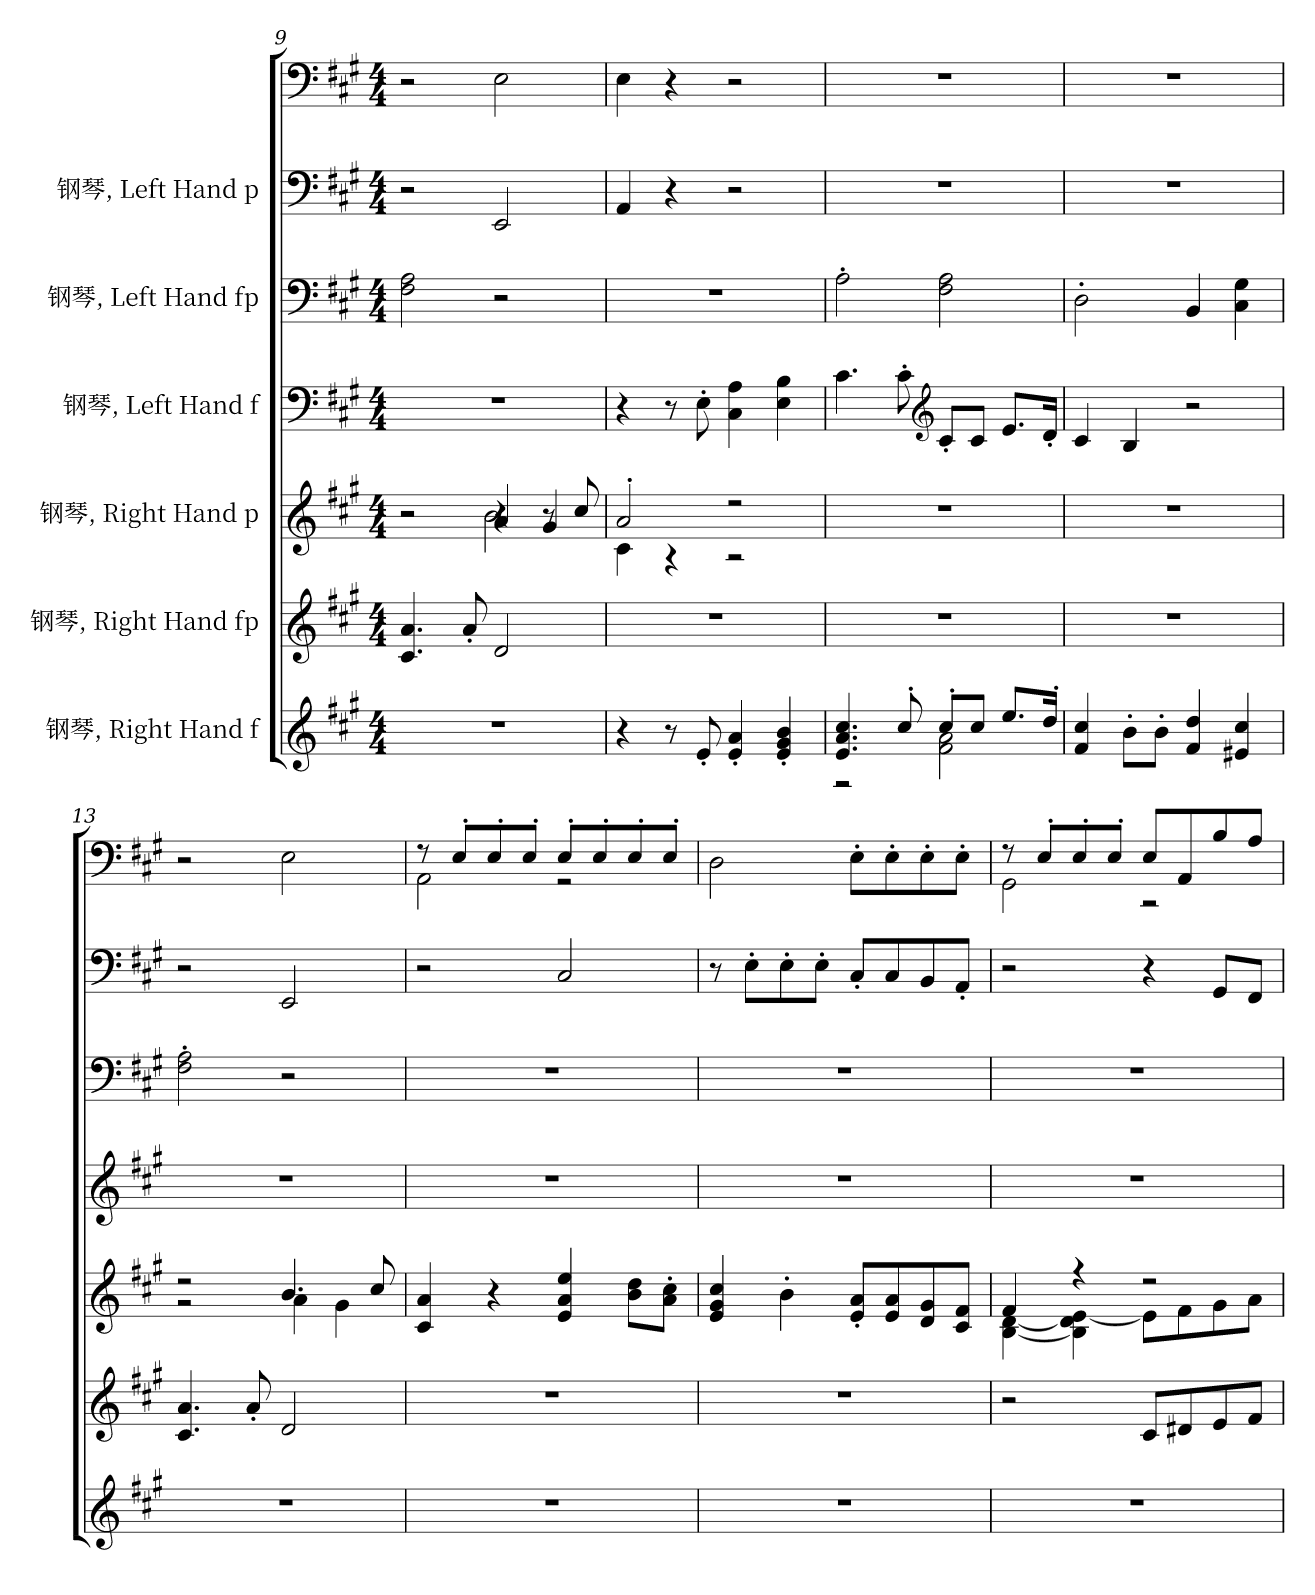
**kern	**kern	**kern	**kern	**kern	**kern	**kern
*part6	*part5	*part4	*part3	*part2	*part1	*part1
*staff7	*staff6	*staff5	*staff4	*staff3	*staff2	*staff1
*I"钢琴, Right Hand f	*I"钢琴, Right Hand fp	*I"钢琴, Right Hand p	*I"钢琴, Left Hand f	*I"钢琴, Left Hand fp	*I"钢琴, Left Hand p	*
*clefG2	*clefG2	*clefG2	*clefF4	*clefF4	*clefF4	*clefF4
*k[f#c#g#]	*k[f#c#g#]	*k[f#c#g#]	*k[f#c#g#]	*k[f#c#g#]	*k[f#c#g#]	*k[f#c#g#]
*M4/4	*M4/4	*M4/4	*M4/4	*M4/4	*M4/4	*M4/4
=9	=9	=9	=9	=9	=9	=9
*	*	*^	*	*	*	*
*	*	*	*^	*	*	*	*
1r	4.c#/ 4.a/	2r	2r	2r	1r	2F#\ 2A\	2r	2r
.	8a'/	.	.	.	.	.	.	.
.	2d/	4a/	2b\	4r	.	2r	2EE/	2E\
.	.	8r	.	4g#/	.	.	.	.
.	.	8cc#/	.	.	.	.	.	.
*	*	*	*v	*v	*	*	*	*
=10	=10	=10	=10	=10	=10	=10	=10
4r	1r	2a'/	4c#\	4r	1r	4AA/	4E\
8r	.	.	4r	8r	.	4r	4r
8e'/	.	.	.	8E'\	.	.	.
4e/' 4a/'	.	2r	2r	4C#\ 4A\	.	2r	2r
4e/' 4g#/' 4b/'	.	.	.	4E\ 4B\	.	.	.
*	*	*v	*v	*	*	*	*
!!LO:PB:g=z
=11	=11	=11	=11	=11	=11	=11
*^	*	*	*	*	*	*
4.e/ 4.a/ 4.cc#/	2r	1r	1r	4.c#\	2A'\	1r	1r
8cc#'/	.	.	.	8c#'\	.	.	.
*	*	*	*	*clefG2	*	*	*
8cc#'/L	2f#\ 2a\	.	.	8c#'/L	2F#\ 2A\	.	.
8cc#/J	.	.	.	8c#/J	.	.	.
8.ee/L	.	.	.	8.e/L	.	.	.
16dd'/Jk	.	.	.	16d'/Jk	.	.	.
*v	*v	*	*	*	*	*	*
=12	=12	=12	=12	=12	=12	=12
4f#/ 4cc#/	1r	1r	4c#/	2D'\	1r	1r
8b'\L	.	.	4B/	.	.	.
8b'\J	.	.	.	.	.	.
4f#/ 4dd/	.	.	2r	4BB/	.	.
4e#X/ 4cc#/	.	.	.	4C#\ 4G#\	.	.
=13	=13	=13	=13	=13	=13	=13
*	*	*^	*	*	*	*
1r	4.c#/ 4.a/	2r	2r	1r	2F#\' 2A\'	2r	2r
.	8a'/	.	.	.	.	.	.
.	2d/	4.b/	4a\	.	2r	2EE/	2E\
.	.	.	4g#\	.	.	.	.
.	.	8cc#/	.	.	.	.	.
*	*	*v	*v	*	*	*	*
=14	=14	=14	=14	=14	=14	=14
*	*	*	*	*	*	*^
1r	1r	4c#/ 4a/	1r	1r	2r	8r	2AA\
.	.	.	.	.	.	8E'/L	.
.	.	4r	.	.	.	8E'/	.
.	.	.	.	.	.	8E'/J	.
.	.	4e/ 4a/ 4ee/	.	.	2C#/	8E'/L	2r
.	.	.	.	.	.	8E'/	.
.	.	8b\ 8dd\L	.	.	.	8E'/	.
.	.	8a\' 8cc#\'J	.	.	.	8E'/J	.
*	*	*	*	*	*	*v	*v
!!LO:PB:g=z
=15	=15	=15	=15	=15	=15	=15
1r	1r	4e/ 4g#/ 4cc#/	1r	1r	8r	2D\
.	.	.	.	.	8E'\L	.
.	.	4b'\	.	.	8E'\	.
.	.	.	.	.	8E'\J	.
.	.	8e/' 8a/'L	.	.	8C#'/L	8E'\L
.	.	8e/ 8a/	.	.	8C#/	8E'\
.	.	8d/ 8g#/	.	.	8BB/	8E'\
.	.	8c#/ 8f#/J	.	.	8AA'/J	8E'\J
=16	=16	=16	=16	=16	=16	=16
*	*	*^	*	*	*	*^
1r	2r	4f#/	[4B\ [4d\	1r	1r	2r	8r	2GG#\
.	.	.	.	.	.	.	8E'/L	.
.	.	4r	4B\] 4d\] [4e\	.	.	.	8E'/	.
.	.	.	.	.	.	.	8E'/J	.
.	8c#/L	2r	8e\L]	.	.	4r	8E/L	2r
.	8d#X/	.	8f#\	.	.	.	8AA/	.
.	8e/	.	8g#\	.	.	8GG#/L	8B/	.
.	8f#/J	.	8a\J	.	.	8FF#/J	8A/J	.
*	*	*v	*v	*	*	*	*v	*v
=	=	=	=	=	=	=
*-	*-	*-	*-	*-	*-	*-
